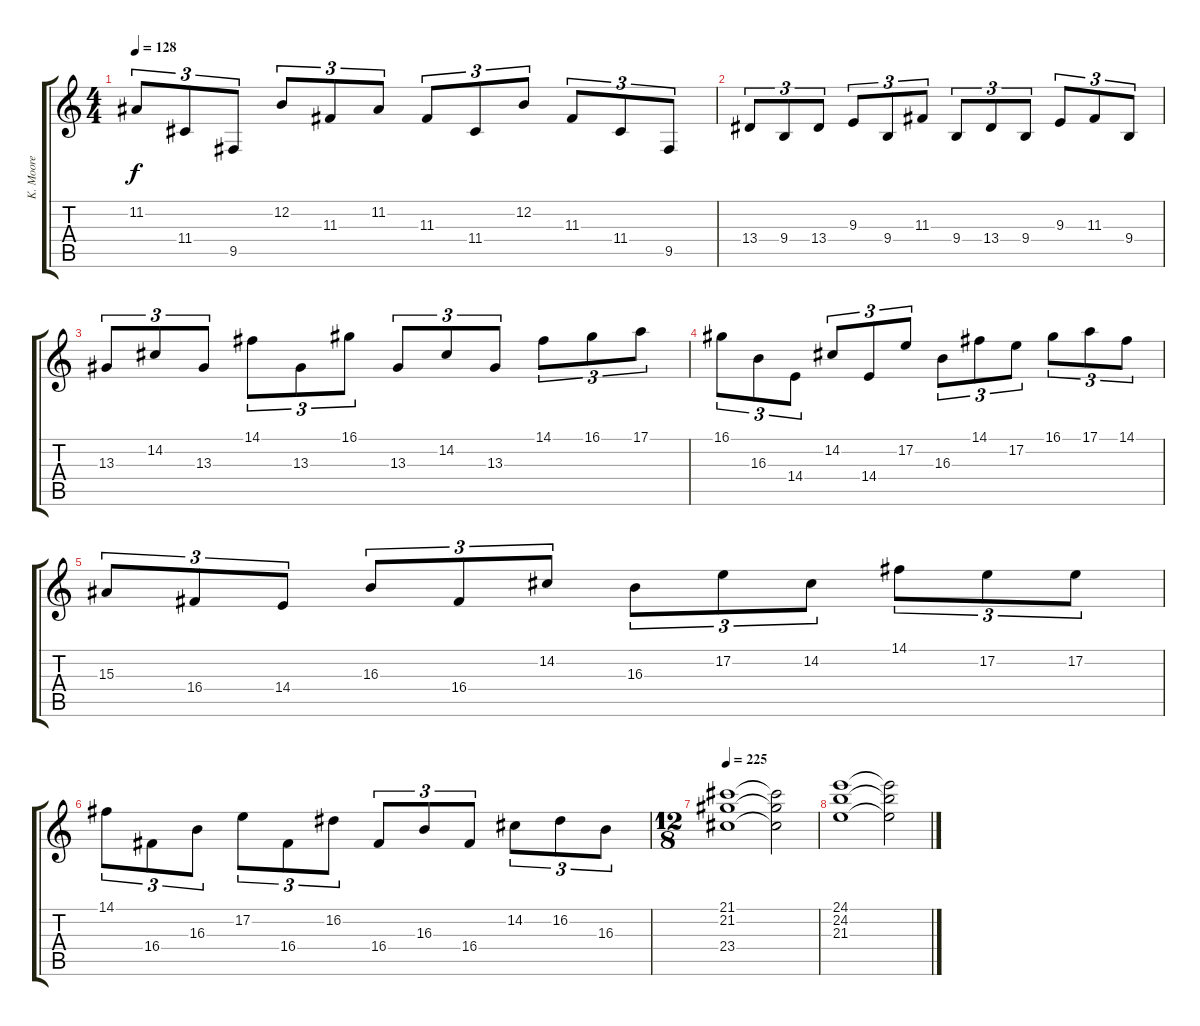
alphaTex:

\track ("K. Moore" "K. Moore") {instrument synthstrings2}
\staff {score tabs}
\tuning (E4 B3 G3 D3 A2 E2) {hide}
\ts (4 4)
\tempo 128
\clef g2
\ks c
11.2.8{tu (3 2) dy f} 11.4.8{tu (3 2)} 9.5.8{tu (3 2)} 12.2.8{tu (3 2)} 11.3.8{tu (3 2)} 11.2.8{tu (3 2)} 11.3.8{tu (3 2)} 11.4.8{tu (3 2)} 12.2.8{tu (3 2)} 11.3.8{tu (3 2)} 11.4.8{tu (3 2)} 9.5.8{tu (3 2)} |
13.4.8{tu (3 2)} 9.4.8{tu (3 2)} 13.4.8{tu (3 2)} 9.3.8{tu (3 2)} 9.4.8{tu (3 2)} 11.3.8{tu (3 2)} 9.4.8{tu (3 2)} 13.4.8{tu (3 2)} 9.4.8{tu (3 2)} 9.3.8{tu (3 2)} 11.3.8{tu (3 2)} 9.4.8{tu (3 2)} |
13.3.8{tu (3 2)} 14.2.8{tu (3 2)} 13.3.8{tu (3 2)} 14.1.8{tu (3 2)} 13.3.8{tu (3 2)} 16.1.8{tu (3 2)} 13.3.8{tu (3 2)} 14.2.8{tu (3 2)} 13.3.8{tu (3 2)} 14.1.8{tu (3 2)} 16.1.8{tu (3 2)} 17.1.8{tu (3 2)} |
16.1.8{tu (3 2)} 16.3.8{tu (3 2)} 14.4.8{tu (3 2)} 14.2.8{tu (3 2)} 14.4.8{tu (3 2)} 17.2.8{tu (3 2)} 16.3.8{tu (3 2)} 14.1.8{tu (3 2)} 17.2.8{tu (3 2)} 16.1.8{tu (3 2)} 17.1.8{tu (3 2)} 14.1.8{tu (3 2)} |
15.3.8{tu (3 2)} 16.4.8{tu (3 2)} 14.4.8{tu (3 2)} 16.3.8{tu (3 2)} 16.4.8{tu (3 2)} 14.2.8{tu (3 2)} 16.3.8{tu (3 2)} 17.2.8{tu (3 2)} 14.2.8{tu (3 2)} 14.1.8{tu (3 2)} 17.2.8{tu (3 2)} 17.2.8{tu (3 2)} |
14.1.8{tu (3 2)} 16.4.8{tu (3 2)} 16.3.8{tu (3 2)} 17.2.8{tu (3 2)} 16.4.8{tu (3 2)} 16.2.8{tu (3 2)} 16.4.8{tu (3 2)} 16.3.8{tu (3 2)} 16.4.8{tu (3 2)} 14.2.8{tu (3 2)} 16.2.8{tu (3 2)} 16.3.8{tu (3 2)} |
\ts (12 8)
\tempo 225
(21.1 21.2 23.4).1{volume 11 instrument synthstrings2} (21.1{t} 21.2{t} 23.4{t}).2 |
(24.1 24.2 21.3).1 (24.1{t} 24.2{t} 21.3{t}).2
